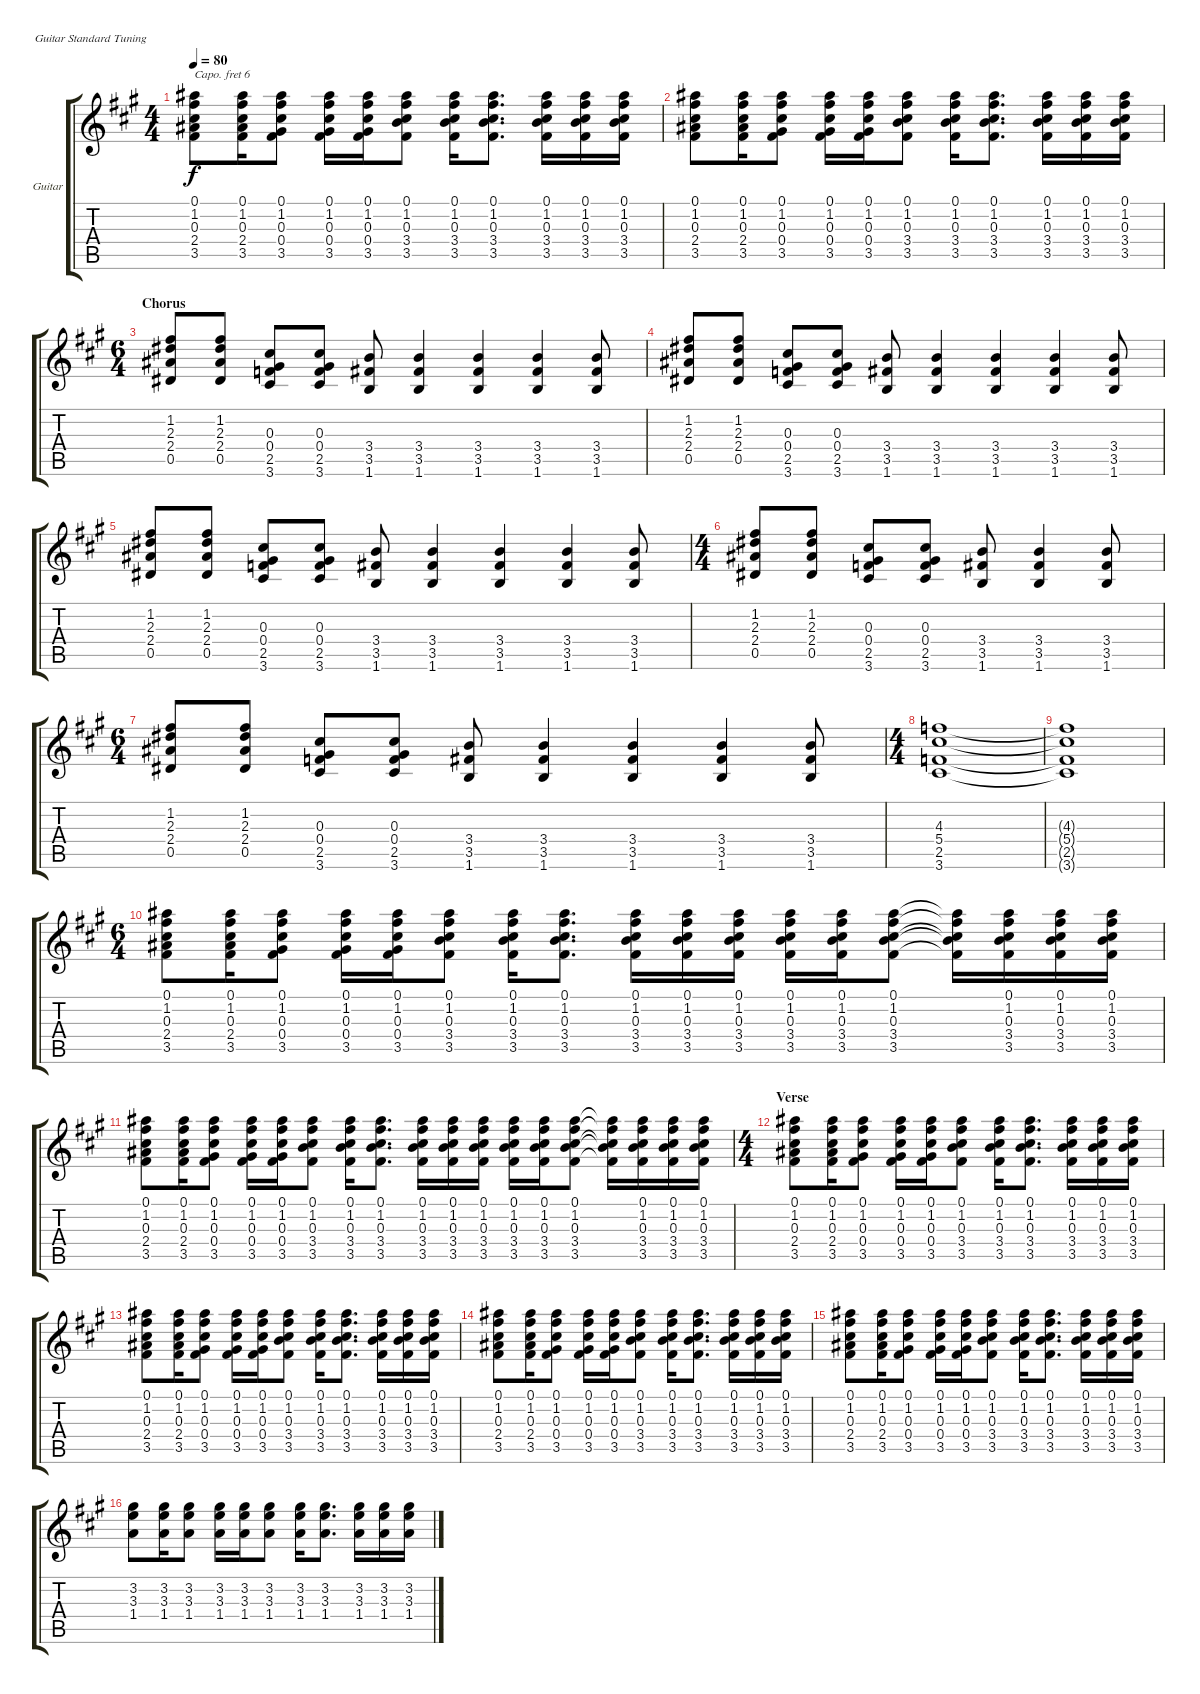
\defaultSystemsLayout 4
\bracketExtendMode groupsimilarinstruments
\firstSystemTrackNameOrientation horizontal
\otherSystemsTrackNameOrientation horizontal
\track ("Guitar" "Guitar") {instrument acousticguitarsteel}
\staff {score tabs}
\capo 6
\tuning (E4 B3 G3 D3 A2 E2)
\ts (4 4)
\tempo 80
\clef g2
\ks a
(2.4 3.5 0.3 1.2 0.1).8{dy f} (2.4 3.5 0.3 1.2 0.1).16 (0.4 3.5 0.3 1.2 0.1).8 (0.4 3.5 0.3 1.2 0.1).16 (0.4 3.5 0.3 1.2 0.1).16 (3.4 3.5 0.3 1.2 0.1).8 (3.4 3.5 0.3 1.2 0.1).16 (3.4 3.5 0.3 1.2 0.1).8{d} (3.4 3.5 0.3 1.2 0.1).16 (3.4 3.5 0.3 1.2 0.1).16 (3.4 3.5 0.3 1.2 0.1).16 |
(2.4 3.5 0.3 1.2 0.1).8 (2.4 3.5 0.3 1.2 0.1).16 (0.4 3.5 0.3 1.2 0.1).8 (0.4 3.5 0.3 1.2 0.1).16 (0.4 3.5 0.3 1.2 0.1).16 (3.4 3.5 0.3 1.2 0.1).8 (3.4 3.5 0.3 1.2 0.1).16 (3.4 3.5 0.3 1.2 0.1).8{d} (3.4 3.5 0.3 1.2 0.1).16 (3.4 3.5 0.3 1.2 0.1).16 (3.4 3.5 0.3 1.2 0.1).16 |
\ts (6 4)
\section ("" "Chorus")
(2.4 0.5 2.3 1.2).8 (0.5 1.2 2.3 2.4).8 (3.6 2.5 0.4 0.3).8 (3.6 0.3 0.4 2.5).8 (1.6 3.5 3.4).8 (1.6 3.5 3.4).4 (1.6 3.5 3.4).4 (1.6 3.5 3.4).4 (1.6 3.5 3.4).8 |
(2.4 0.5 2.3 1.2).8 (0.5 1.2 2.3 2.4).8 (3.6 2.5 0.4 0.3).8 (3.6 0.3 0.4 2.5).8 (1.6 3.5 3.4).8 (1.6 3.5 3.4).4 (1.6 3.5 3.4).4 (1.6 3.5 3.4).4 (1.6 3.5 3.4).8 |
(2.4 0.5 2.3 1.2).8 (0.5 1.2 2.3 2.4).8 (3.6 2.5 0.4 0.3).8 (3.6 0.3 0.4 2.5).8 (1.6 3.5 3.4).8 (1.6 3.5 3.4).4 (1.6 3.5 3.4).4 (1.6 3.5 3.4).4 (1.6 3.5 3.4).8 |
\ts (4 4)
(2.4 0.5 2.3 1.2).8 (0.5 1.2 2.3 2.4).8 (3.6 2.5 0.4 0.3).8 (3.6 0.3 0.4 2.5).8 (1.6 3.5 3.4).8 (1.6 3.5 3.4).4 (1.6 3.5 3.4).8 |
\ts (6 4)
(2.4 0.5 2.3 1.2).8 (0.5 1.2 2.3 2.4).8 (3.6 2.5 0.4 0.3).8 (3.6 0.3 0.4 2.5).8 (1.6 3.5 3.4).8 (1.6 3.5 3.4).4 (1.6 3.5 3.4).4 (1.6 3.5 3.4).4 (1.6 3.5 3.4).8 |
\ts (4 4)
(2.5 5.4 4.3 3.6).1 |
(3.6{t} 2.5{t} 5.4{t} 4.3{t}).1 |
\ts (6 4)
(2.4 3.5 0.3 1.2 0.1).8 (2.4 3.5 0.3 1.2 0.1).16 (0.4 3.5 0.3 1.2 0.1).8 (0.4 3.5 0.3 1.2 0.1).16 (0.4 3.5 0.3 1.2 0.1).16 (3.4 3.5 0.3 1.2 0.1).8 (3.4 3.5 0.3 1.2 0.1).16 (3.4 3.5 0.3 1.2 0.1).8{d} (3.4 3.5 0.3 1.2 0.1).16 (3.4 3.5 0.3 1.2 0.1).16 (3.4 3.5 0.3 1.2 0.1).16 (3.4 3.5 0.1 1.2 0.3).16 (3.4 3.5 0.1 1.2 0.3).16 (3.4 3.5 0.1 1.2 0.3).8 (3.4{t} 3.5{t} 0.1{t} 1.2{t} 0.3{t}).16 (3.4 3.5 0.1 1.2 0.3).16 (3.4 3.5 0.1 1.2 0.3).16 (3.4 3.5 0.1 1.2 0.3).16 |
(2.4 3.5 0.3 1.2 0.1).8 (2.4 3.5 0.3 1.2 0.1).16 (0.4 3.5 0.3 1.2 0.1).8 (0.4 3.5 0.3 1.2 0.1).16 (0.4 3.5 0.3 1.2 0.1).16 (3.4 3.5 0.3 1.2 0.1).8 (3.4 3.5 0.3 1.2 0.1).16 (3.4 3.5 0.3 1.2 0.1).8{d} (3.4 3.5 0.3 1.2 0.1).16 (3.4 3.5 0.3 1.2 0.1).16 (3.4 3.5 0.3 1.2 0.1).16 (3.4 3.5 0.1 1.2 0.3).16 (3.4 3.5 0.1 1.2 0.3).16 (3.4 3.5 0.1 1.2 0.3).8 (3.4{t} 3.5{t} 0.1{t} 1.2{t} 0.3{t}).16 (3.4 3.5 0.1 1.2 0.3).16 (3.4 3.5 0.1 1.2 0.3).16 (3.4 3.5 0.1 1.2 0.3).16 |
\ts (4 4)
\section ("" "Verse")
(2.4 3.5 0.3 1.2 0.1).8 (2.4 3.5 0.3 1.2 0.1).16 (0.4 3.5 0.3 1.2 0.1).8 (0.4 3.5 0.3 1.2 0.1).16 (0.4 3.5 0.3 1.2 0.1).16 (3.4 3.5 0.3 1.2 0.1).8 (3.4 3.5 0.3 1.2 0.1).16 (3.4 3.5 0.3 1.2 0.1).8{d} (3.4 3.5 0.3 1.2 0.1).16 (3.4 3.5 0.3 1.2 0.1).16 (3.4 3.5 0.3 1.2 0.1).16 |
(2.4 3.5 0.3 1.2 0.1).8 (2.4 3.5 0.3 1.2 0.1).16 (0.4 3.5 0.3 1.2 0.1).8 (0.4 3.5 0.3 1.2 0.1).16 (0.4 3.5 0.3 1.2 0.1).16 (3.4 3.5 0.3 1.2 0.1).8 (3.4 3.5 0.3 1.2 0.1).16 (3.4 3.5 0.3 1.2 0.1).8{d} (3.4 3.5 0.3 1.2 0.1).16 (3.4 3.5 0.3 1.2 0.1).16 (3.4 3.5 0.3 1.2 0.1).16 |
(2.4 3.5 0.3 1.2 0.1).8 (2.4 3.5 0.3 1.2 0.1).16 (0.4 3.5 0.3 1.2 0.1).8 (0.4 3.5 0.3 1.2 0.1).16 (0.4 3.5 0.3 1.2 0.1).16 (3.4 3.5 0.3 1.2 0.1).8 (3.4 3.5 0.3 1.2 0.1).16 (3.4 3.5 0.3 1.2 0.1).8{d} (3.4 3.5 0.3 1.2 0.1).16 (3.4 3.5 0.3 1.2 0.1).16 (3.4 3.5 0.3 1.2 0.1).16 |
(2.4 3.5 0.3 1.2 0.1).8 (2.4 3.5 0.3 1.2 0.1).16 (0.4 3.5 0.3 1.2 0.1).8 (0.4 3.5 0.3 1.2 0.1).16 (0.4 3.5 0.3 1.2 0.1).16 (3.4 3.5 0.3 1.2 0.1).8 (3.4 3.5 0.3 1.2 0.1).16 (3.4 3.5 0.3 1.2 0.1).8{d} (3.4 3.5 0.3 1.2 0.1).16 (3.4 3.5 0.3 1.2 0.1).16 (3.4 3.5 0.3 1.2 0.1).16 |
(3.3 3.2 1.4).8 (3.3 3.2 1.4).16 (3.3 3.2 1.4).8 (3.3 3.2 1.4).16 (3.3 3.2 1.4).16 (3.3 3.2 1.4).8 (3.3 3.2 1.4).16 (3.3 3.2 1.4).8{d} (3.3 3.2 1.4).16 (3.3 3.2 1.4).16 (3.3 3.2 1.4).16
